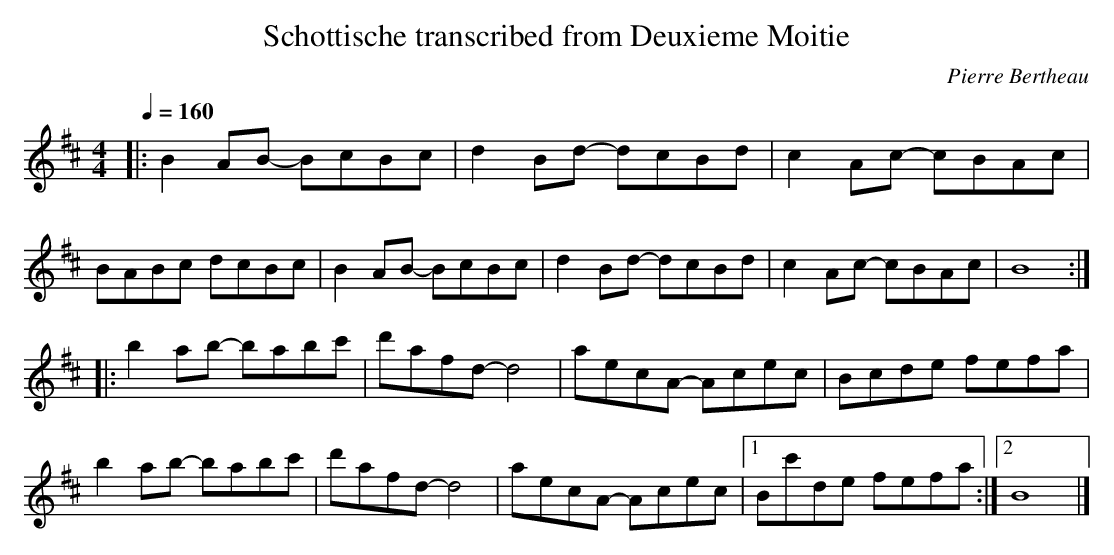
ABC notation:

X:1
T:Schottische transcribed from Deuxieme Moitie
C:Pierre Bertheau
M:4/4
L:1/8
Q:1/4=160
K:Dmaj
|: B2 AB- BcBc | d2 Bd- dcBd | c2 Ac- cBAc | BABc dcBc | B2 AB- BcBc | d2 Bd- dcBd | c2 Ac- cBAc | B8 :|
|: b2 ab- babc' | d'afd- d4 | aecA- Acec | Bcde fefa | b2 ab- babc' | d'afd- d4 | aecA- Acec |  [1 Bc'de fefa :|  [2 B8 |]
